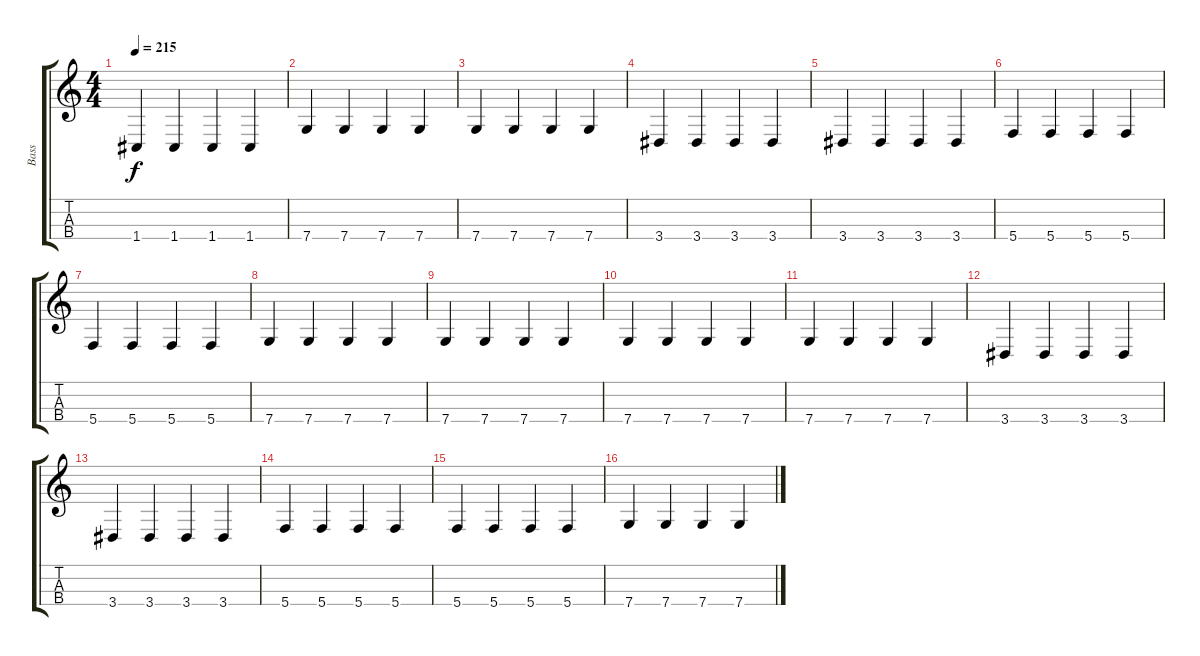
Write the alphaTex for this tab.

\track ("Bass" "Bass") {instrument electricbassfinger}
\staff {score tabs}
\tuning (G3 C3 G2 C2) {hide}
\ts (4 4)
\tempo 215
\clef g2
\ks c
1.4.4{dy f} 1.4.4 1.4.4 1.4.4 |
7.4.4 7.4.4 7.4.4 7.4.4 |
7.4.4 7.4.4 7.4.4 7.4.4 |
3.4.4 3.4.4 3.4.4 3.4.4 |
3.4.4 3.4.4 3.4.4 3.4.4 |
5.4.4 5.4.4 5.4.4 5.4.4 |
5.4.4 5.4.4 5.4.4 5.4.4 |
7.4.4 7.4.4 7.4.4 7.4.4 |
7.4.4 7.4.4 7.4.4 7.4.4 |
7.4.4 7.4.4 7.4.4 7.4.4 |
7.4.4 7.4.4 7.4.4 7.4.4 |
3.4.4 3.4.4 3.4.4 3.4.4 |
3.4.4 3.4.4 3.4.4 3.4.4 |
5.4.4 5.4.4 5.4.4 5.4.4 |
5.4.4 5.4.4 5.4.4 5.4.4 |
7.4.4 7.4.4 7.4.4 7.4.4
